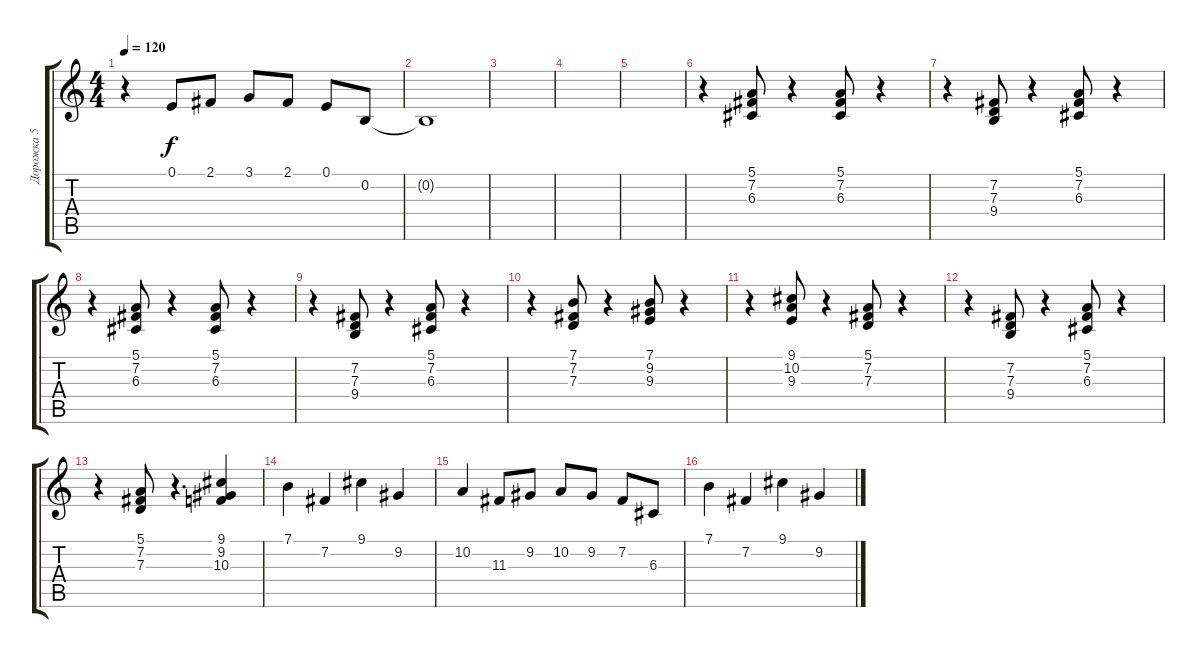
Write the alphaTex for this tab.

\track ("Дорожка 5" "Дорожка 5") {instrument electricpiano2}
\staff {score tabs}
\tuning (E4 B3 G3 D3 A2 E2) {hide}
\ts (4 4)
\tempo 120
\clef g2
\ks c
r.4{dy f} 0.1.8 2.1.8 3.1.8 2.1.8 0.1.8 0.2.8 |
0.2{t}.1 |
|
|
|
r.4 (5.1 7.2 6.3).8 r.4 (5.1 7.2 6.3).8 r.4 |
r.4 (7.2 7.3 9.4).8 r.4 (5.1 7.2 6.3).8 r.4 |
r.4 (5.1 7.2 6.3).8 r.4 (5.1 7.2 6.3).8 r.4 |
r.4 (7.2 7.3 9.4).8 r.4 (5.1 7.2 6.3).8 r.4 |
r.4 (7.1 7.2 7.3).8 r.4 (7.1 9.2 9.3).8 r.4 |
r.4 (9.1 10.2 9.3).8 r.4 (5.1 7.2 7.3).8 r.4 |
r.4 (7.2 7.3 9.4).8 r.4 (5.1 7.2 6.3).8 r.4 |
r.4 (5.1 7.2 7.3).8 r.4{d} (9.1 9.2 10.3).4 |
7.1.4{volume 8 instrument acousticguitarsteel} 7.2.4 9.1.4 9.2.4 |
10.2.4 11.3.8 9.2.8 10.2.8 9.2.8 7.2.8 6.3.8 |
7.1.4 7.2.4 9.1.4 9.2.4
